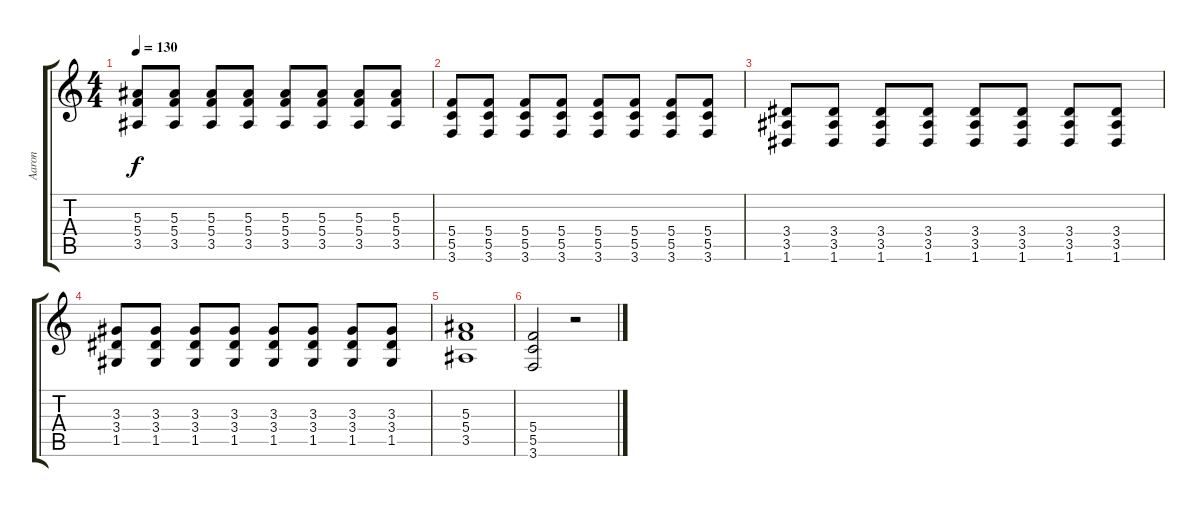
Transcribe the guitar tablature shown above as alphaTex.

\track ("Aaron" "Aaron") {instrument distortionguitar}
\staff {score tabs}
\tuning (D4 A3 F3 C3 G2 D2) {hide}
\ts (4 4)
\tempo 130
\clef g2
\ks c
(5.3 5.4 3.5).8{dy f} (5.3 5.4 3.5).8 (5.3 5.4 3.5).8 (5.3 5.4 3.5).8 (5.3 5.4 3.5).8 (5.3 5.4 3.5).8 (5.3 5.4 3.5).8 (5.3 5.4 3.5).8 |
(5.4 5.5 3.6).8 (5.4 5.5 3.6).8 (5.4 5.5 3.6).8 (5.4 5.5 3.6).8 (5.4 5.5 3.6).8 (5.4 5.5 3.6).8 (5.4 5.5 3.6).8 (5.4 5.5 3.6).8 |
(3.4 3.5 1.6).8 (3.4 3.5 1.6).8 (3.4 3.5 1.6).8 (3.4 3.5 1.6).8 (3.4 3.5 1.6).8 (3.4 3.5 1.6).8 (3.4 3.5 1.6).8 (3.4 3.5 1.6).8 |
(3.3 3.4 1.5).8 (3.3 3.4 1.5).8 (3.3 3.4 1.5).8 (3.3 3.4 1.5).8 (3.3 3.4 1.5).8 (3.3 3.4 1.5).8 (3.3 3.4 1.5).8 (3.3 3.4 1.5).8 |
(5.3 5.4 3.5).1 |
(5.4 5.5 3.6).2 r.2
